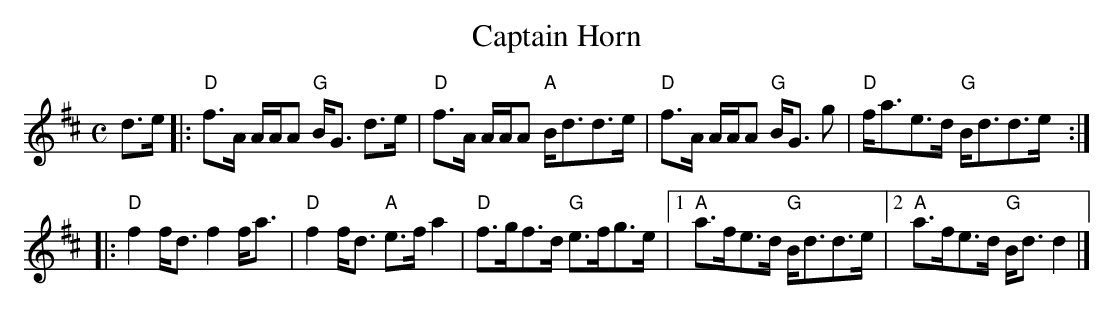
X:1
T:Captain Horn
M:C
L:1/8
K:D
d>e|:\
"D" f>A A/2A/2A "G"B<G d>e|"D"f>A A/2A/2A "A"B<dd>e|"D"f>A A/2A/2A "G"B<G g|"D"f<ae>d "G"B<dd>e::
"D"f2 f<d f2 f<a| "D"f2 f<d "A"e>f a2|"D"f>gf>d "G"e>fg>e |1  "A"a>fe>d "G"B<dd>e |2 "A" a>fe>d "G"B<d d2|]
